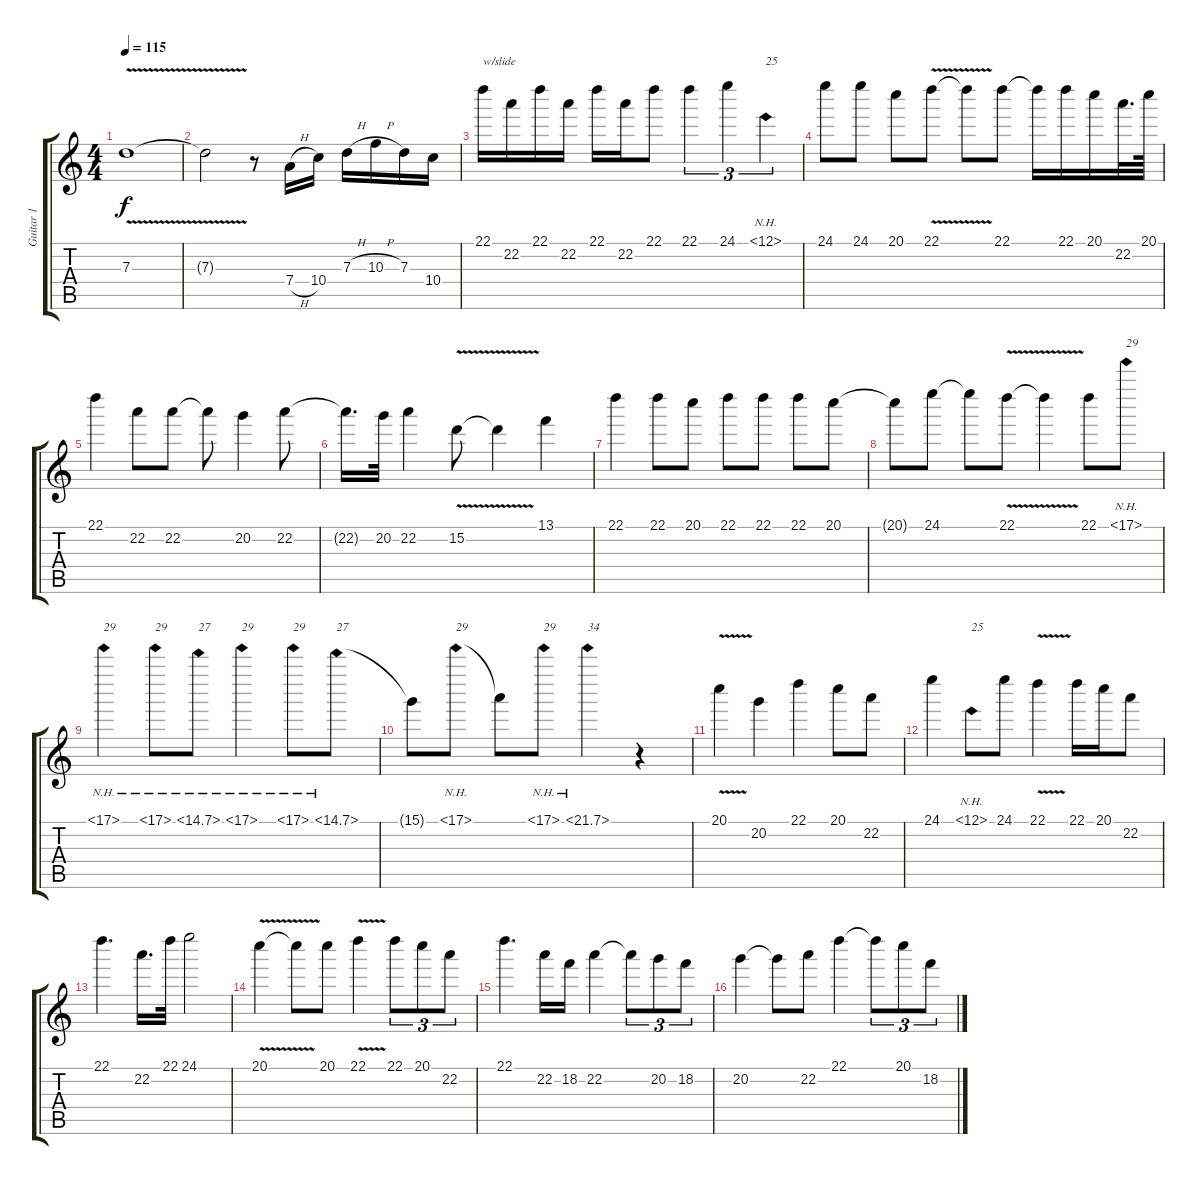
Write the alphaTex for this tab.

\track ("Guitar 1" "Guitar 1") {instrument overdrivenguitar}
\staff {score tabs}
\tuning (E4 B3 G3 D3 A2 E2) {hide}
\ts (4 4)
\tempo 115
\clef g2
\ks c
7.3{v}.1{dy f} |
7.3{t}.2 r.8 7.4{h}.16 10.4.16 7.3{h}.16 10.3{h}.16 7.3.16 10.4.16 |
22.1.16{txt "w/slide"} 22.2.16 22.1.16 22.2.16 22.1.16 22.2.16 22.1.8 22.1.4{tu (3 2)} 24.1.4{tu (3 2)} 13.1{nh}.4{tu (3 2) txt "25"} |
24.1.8 24.1.8 20.1.8 22.1{v}.8 22.1{t}.8 22.1.8 22.1{t}.16 22.1.16 20.1.16 22.2.32{d} 20.1.64 |
22.1.4 22.2.8 22.2.8 22.2{t}.8 20.2.4 22.2.8 |
22.2{t}.16{d} 20.2.32 22.2.4 15.2{v}.8 15.2{t}.4 13.1.4 |
22.1.4 22.1.8 20.1.8 22.1.8 22.1.8 22.1.8 20.1.8 |
20.1{t}.8 24.1.8 24.1{t}.8 22.1{v}.8 22.1{t}.4 22.1.8 17.1{nh}.8{txt "29"} |
17.1{nh}.4{txt "29"} 17.1{nh}.8{txt "29"} 15.1{nh}.8{txt "27"} 17.1{nh}.4{txt "29"} 17.1{nh}.8{txt "29"} 15.1{nh}.8{txt "27"} |
15.1{t}.8 17.1{nh}.8{txt "29"} 17.1{t}.8 17.1{nh}.8{txt "29"} 22.1{nh}.4{txt "34"} r.4 |
20.1{v}.4 20.2.4 22.1.4 20.1.8 22.2.8 |
24.1.4 13.1{nh}.8{txt "25"} 24.1.8 22.1{v}.4 22.1.16 20.1.16 22.2.8 |
22.1.4{d} 22.2.16{d} 22.1.32 24.1.2 |
20.1{v}.4 20.1{t}.8 20.1.8 22.1{v}.4 22.1.8{tu (3 2)} 20.1.8{tu (3 2)} 22.2.8{tu (3 2)} |
22.1.4{d} 22.2.16 18.2.16 22.2.4 22.2{t}.8{tu (3 2)} 20.2.8{tu (3 2)} 18.2.8{tu (3 2)} |
20.2.4 20.2{t}.8 22.2.8 22.1.4 22.1{t}.8{tu (3 2)} 20.1.8{tu (3 2)} 18.2.8{tu (3 2)}
